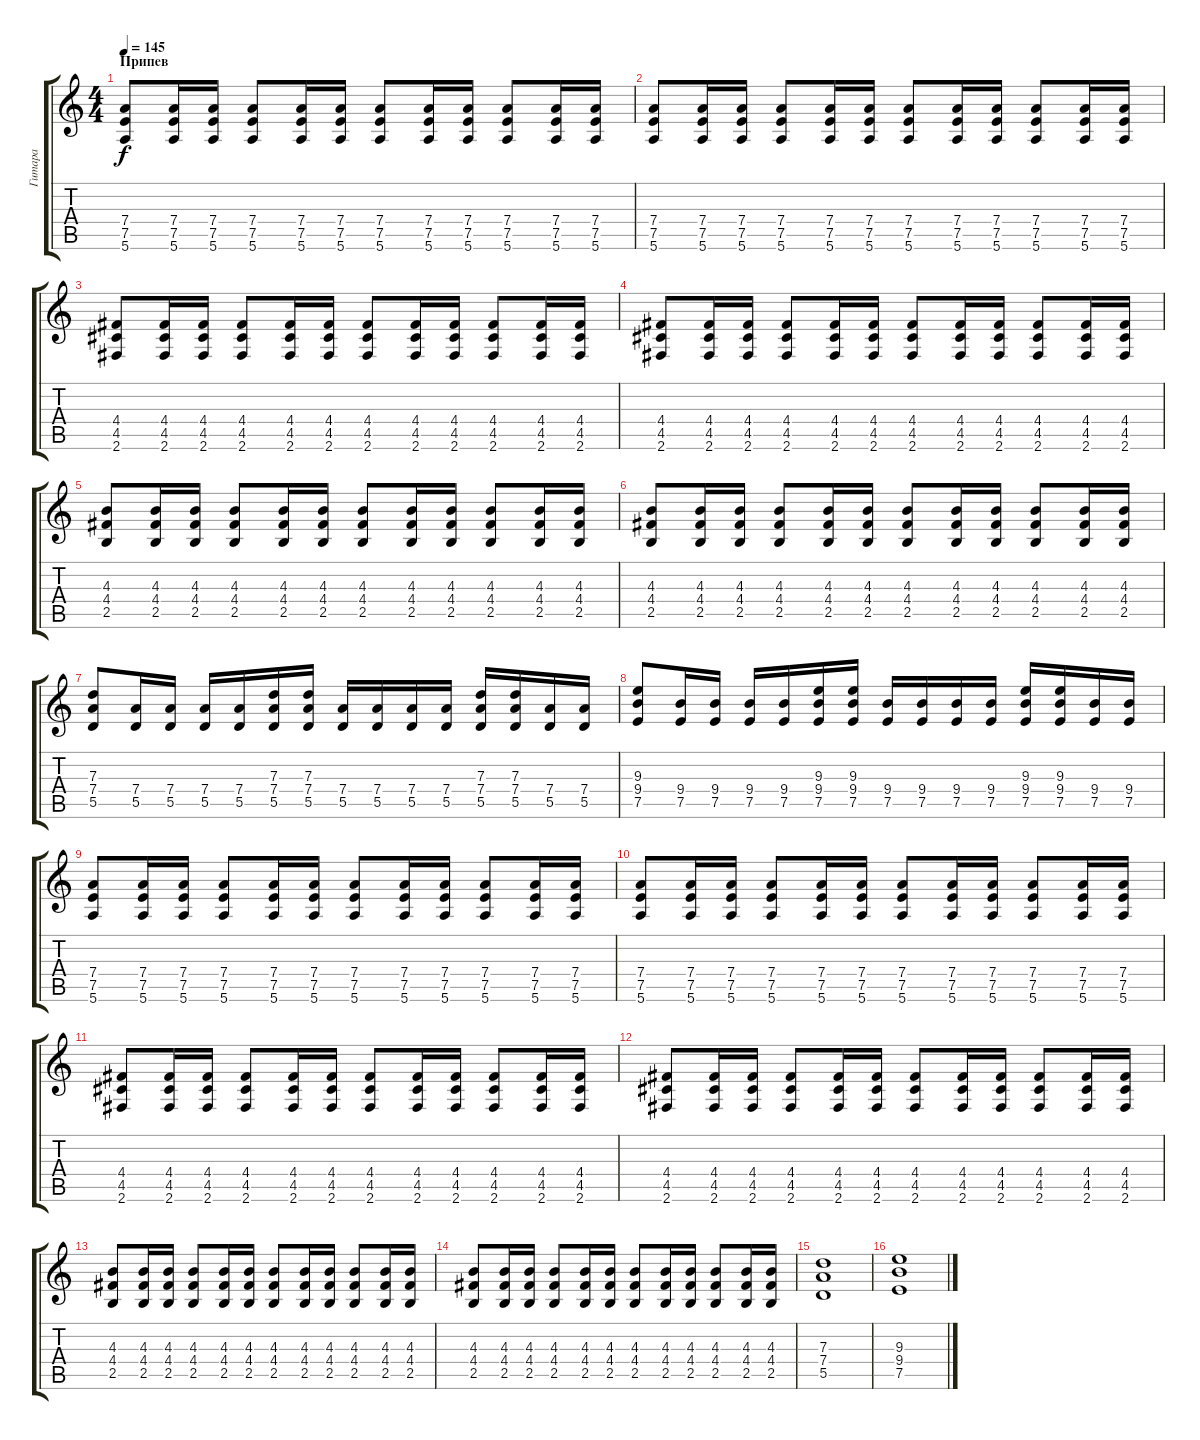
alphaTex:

\track ("Гитара" "Гитара") {instrument overdrivenguitar}
\staff {score tabs}
\tuning (E4 B3 G3 D3 A2 E2) {hide}
\ts (4 4)
\section ("" "Припев")
\tempo 145
\clef g2
\ks c
(7.4 7.5 5.6).8{dy f} (7.4 7.5 5.6).16 (7.4 7.5 5.6).16 (7.4 7.5 5.6).8 (7.4 7.5 5.6).16 (7.4 7.5 5.6).16 (7.4 7.5 5.6).8 (7.4 7.5 5.6).16 (7.4 7.5 5.6).16 (7.4 7.5 5.6).8 (7.4 7.5 5.6).16 (7.4 7.5 5.6).16 |
(7.4 7.5 5.6).8 (7.4 7.5 5.6).16 (7.4 7.5 5.6).16 (7.4 7.5 5.6).8 (7.4 7.5 5.6).16 (7.4 7.5 5.6).16 (7.4 7.5 5.6).8 (7.4 7.5 5.6).16 (7.4 7.5 5.6).16 (7.4 7.5 5.6).8 (7.4 7.5 5.6).16 (7.4 7.5 5.6).16 |
(4.4 4.5 2.6).8 (4.4 4.5 2.6).16 (4.4 4.5 2.6).16 (4.4 4.5 2.6).8 (4.4 4.5 2.6).16 (4.4 4.5 2.6).16 (4.4 4.5 2.6).8 (4.4 4.5 2.6).16 (4.4 4.5 2.6).16 (4.4 4.5 2.6).8 (4.4 4.5 2.6).16 (4.4 4.5 2.6).16 |
(4.4 4.5 2.6).8 (4.4 4.5 2.6).16 (4.4 4.5 2.6).16 (4.4 4.5 2.6).8 (4.4 4.5 2.6).16 (4.4 4.5 2.6).16 (4.4 4.5 2.6).8 (4.4 4.5 2.6).16 (4.4 4.5 2.6).16 (4.4 4.5 2.6).8 (4.4 4.5 2.6).16 (4.4 4.5 2.6).16 |
(4.3 4.4 2.5).8 (4.3 4.4 2.5).16 (4.3 4.4 2.5).16 (4.3 4.4 2.5).8 (4.3 4.4 2.5).16 (4.3 4.4 2.5).16 (4.3 4.4 2.5).8 (4.3 4.4 2.5).16 (4.3 4.4 2.5).16 (4.3 4.4 2.5).8 (4.3 4.4 2.5).16 (4.3 4.4 2.5).16 |
(4.3 4.4 2.5).8 (4.3 4.4 2.5).16 (4.3 4.4 2.5).16 (4.3 4.4 2.5).8 (4.3 4.4 2.5).16 (4.3 4.4 2.5).16 (4.3 4.4 2.5).8 (4.3 4.4 2.5).16 (4.3 4.4 2.5).16 (4.3 4.4 2.5).8 (4.3 4.4 2.5).16 (4.3 4.4 2.5).16 |
(7.3 7.4 5.5).8 (7.4 5.5).16 (7.4 5.5).16 (7.4 5.5).16 (7.4 5.5).16 (7.3 7.4 5.5).16 (7.3 7.4 5.5).16 (7.4 5.5).16 (7.4 5.5).16 (7.4 5.5).16 (7.4 5.5).16 (7.3 7.4 5.5).16 (7.3 7.4 5.5).16 (7.4 5.5).16 (7.4 5.5).16 |
(9.3 9.4 7.5).8 (9.4 7.5).16 (9.4 7.5).16 (9.4 7.5).16 (9.4 7.5).16 (9.3 9.4 7.5).16 (9.3 9.4 7.5).16 (9.4 7.5).16 (9.4 7.5).16 (9.4 7.5).16 (9.4 7.5).16 (9.3 9.4 7.5).16 (9.3 9.4 7.5).16 (9.4 7.5).16 (9.4 7.5).16 |
(7.4 7.5 5.6).8 (7.4 7.5 5.6).16 (7.4 7.5 5.6).16 (7.4 7.5 5.6).8 (7.4 7.5 5.6).16 (7.4 7.5 5.6).16 (7.4 7.5 5.6).8 (7.4 7.5 5.6).16 (7.4 7.5 5.6).16 (7.4 7.5 5.6).8 (7.4 7.5 5.6).16 (7.4 7.5 5.6).16 |
(7.4 7.5 5.6).8 (7.4 7.5 5.6).16 (7.4 7.5 5.6).16 (7.4 7.5 5.6).8 (7.4 7.5 5.6).16 (7.4 7.5 5.6).16 (7.4 7.5 5.6).8 (7.4 7.5 5.6).16 (7.4 7.5 5.6).16 (7.4 7.5 5.6).8 (7.4 7.5 5.6).16 (7.4 7.5 5.6).16 |
(4.4 4.5 2.6).8 (4.4 4.5 2.6).16 (4.4 4.5 2.6).16 (4.4 4.5 2.6).8 (4.4 4.5 2.6).16 (4.4 4.5 2.6).16 (4.4 4.5 2.6).8 (4.4 4.5 2.6).16 (4.4 4.5 2.6).16 (4.4 4.5 2.6).8 (4.4 4.5 2.6).16 (4.4 4.5 2.6).16 |
(4.4 4.5 2.6).8 (4.4 4.5 2.6).16 (4.4 4.5 2.6).16 (4.4 4.5 2.6).8 (4.4 4.5 2.6).16 (4.4 4.5 2.6).16 (4.4 4.5 2.6).8 (4.4 4.5 2.6).16 (4.4 4.5 2.6).16 (4.4 4.5 2.6).8 (4.4 4.5 2.6).16 (4.4 4.5 2.6).16 |
(4.3 4.4 2.5).8 (4.3 4.4 2.5).16 (4.3 4.4 2.5).16 (4.3 4.4 2.5).8 (4.3 4.4 2.5).16 (4.3 4.4 2.5).16 (4.3 4.4 2.5).8 (4.3 4.4 2.5).16 (4.3 4.4 2.5).16 (4.3 4.4 2.5).8 (4.3 4.4 2.5).16 (4.3 4.4 2.5).16 |
(4.3 4.4 2.5).8 (4.3 4.4 2.5).16 (4.3 4.4 2.5).16 (4.3 4.4 2.5).8 (4.3 4.4 2.5).16 (4.3 4.4 2.5).16 (4.3 4.4 2.5).8 (4.3 4.4 2.5).16 (4.3 4.4 2.5).16 (4.3 4.4 2.5).8 (4.3 4.4 2.5).16 (4.3 4.4 2.5).16 |
(7.3 7.4 5.5).1 |
(9.3 9.4 7.5).1
